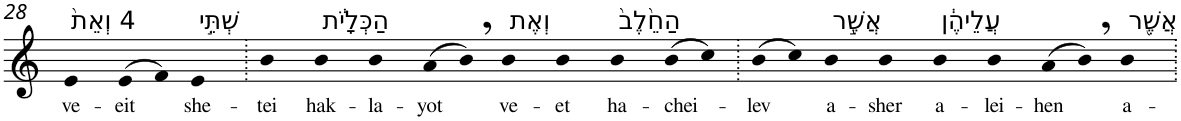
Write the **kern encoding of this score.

**kern	**text
*part1	*part1
*staff1	*staff1
*I"Piano	*
*I'Pno	*
!!LO:PB:g=z
*clefG2	*
*k[]	*
=28	=28
!LO:TX:a:t=4 וְאֵת֙	!
!	!LO:LY:b
4e	ve-
!	!LO:LY:b
(>8e	-eit
8f)	.
!LO:TX:a:t=שְׁתֵּ֣י	!
!	!LO:LY:b
4e	she-
=29.	=29.
!	!LO:LY:b
4b	-tei
!LO:TX:a:t=הַכְּלָיֹ֔ת	!
!	!LO:LY:b
4b	hak-
!	!LO:LY:b
4b	-la-
!	!LO:LY:b
(>8a	-yot
8b,)	.
!LO:TX:a:t=וְאֶת	!
!	!LO:LY:b
4b	ve-
!	!LO:LY:b
4b	-et
!LO:TX:a:t=הַחֵ֙לֶב֙	!
!	!LO:LY:b
4b	ha-
!	!LO:LY:b
(>8b	-chei-
8cc)	.
=30.	=30.
!	!LO:LY:b
(>8b	-lev
8cc)	.
!LO:TX:a:t=אֲשֶׁ֣ר	!
!	!LO:LY:b
4b	a-
!	!LO:LY:b
4b	-sher
!LO:TX:a:t=עֲלֵיהֶ֔ן	!
!	!LO:LY:b
4b	a-
!	!LO:LY:b
4b	-lei-
!	!LO:LY:b
(>8a	-hen
8b,)	.
!LO:TX:a:t=אֲשֶׁ֖ר	!
!	!LO:LY:b
4b	a-
=.	=.
*-	*-
